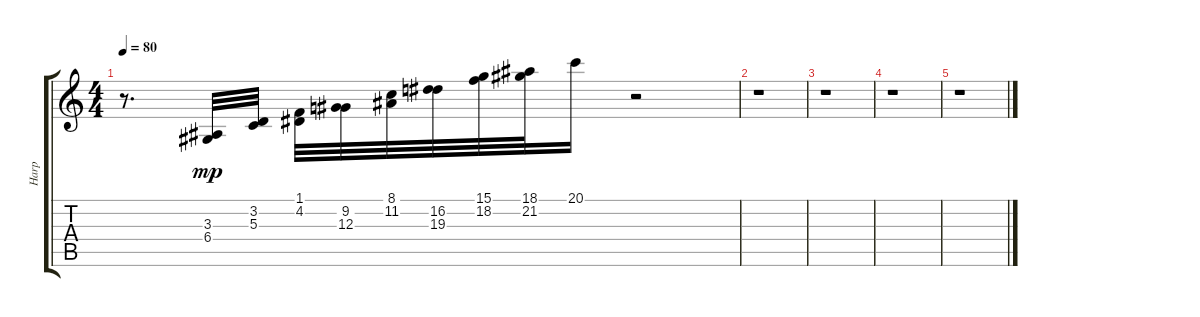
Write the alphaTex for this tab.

\track ("Harp" "Harp") {instrument orchestralharp}
\staff {score tabs}
\tuning (E4 B3 G3 D3 A2 E2) {hide}
\ts (4 4)
\tempo 80
\clef g2
\ks c
r.8{d dy f} (3.3 6.4).32{dy mp} (3.2 5.3).32 (1.1 4.2).32 (9.2 12.3).32 (8.1 11.2).32 (16.2 19.3).32 (15.1 18.2).32 (18.1 21.2).32 20.1.16 r.2 |
r.1 |
r.1 |
r.1 |
r.1
